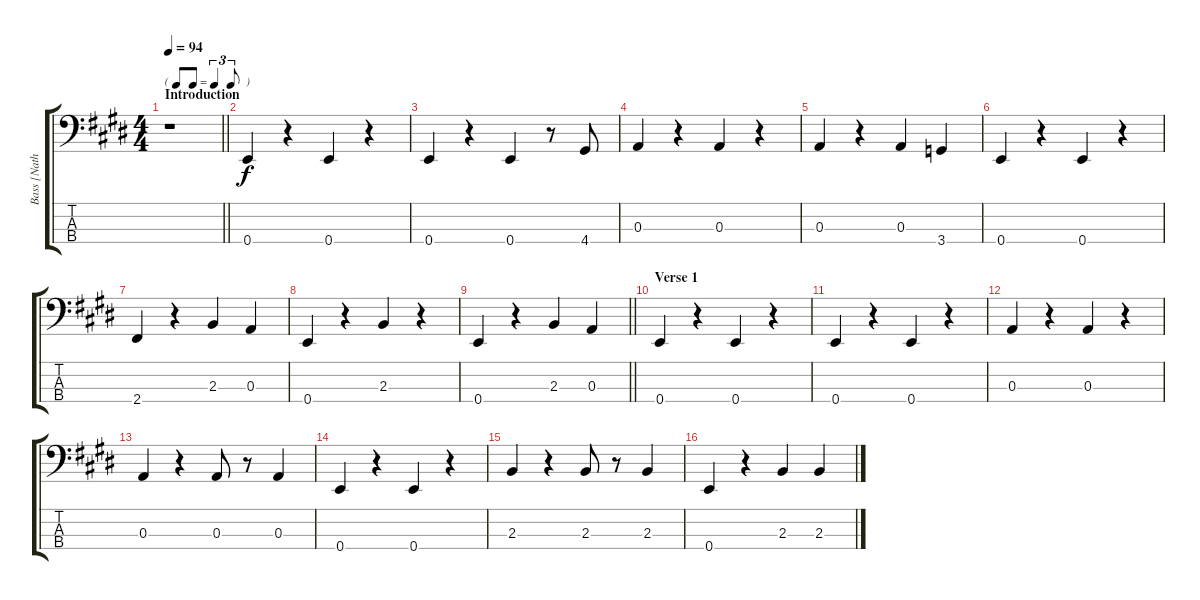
\track ("Bass [Nathan East]" "Bass [Nath") {instrument electricbassfinger}
\staff {score tabs}
\tuning (G2 D2 A1 E1) {hide}
\ts (4 4)
\tf triplet8th
\section ("" "Introduction")
\tempo 94
\clef f4
\barLineRight lightlight
\ks e
r.1{dy f instrument electricbassfinger} |
0.4.4 r.4 0.4.4 r.4 |
0.4.4 r.4 0.4.4 r.8 4.4.8 |
0.3.4 r.4 0.3.4 r.4 |
0.3.4 r.4 0.3.4 3.4.4 |
0.4.4 r.4 0.4.4 r.4 |
2.4.4 r.4 2.3.4 0.3.4 |
0.4.4 r.4 2.3.4 r.4 |
\barLineRight lightlight
0.4.4 r.4 2.3.4 0.3.4 |
\section ("" "Verse 1")
0.4.4 r.4 0.4.4 r.4 |
0.4.4 r.4 0.4.4 r.4 |
0.3.4 r.4 0.3.4 r.4 |
0.3.4 r.4 0.3.8 r.8 0.3.4 |
0.4.4 r.4 0.4.4 r.4 |
2.3.4 r.4 2.3.8 r.8 2.3.4 |
0.4.4 r.4 2.3.4 2.3.4
